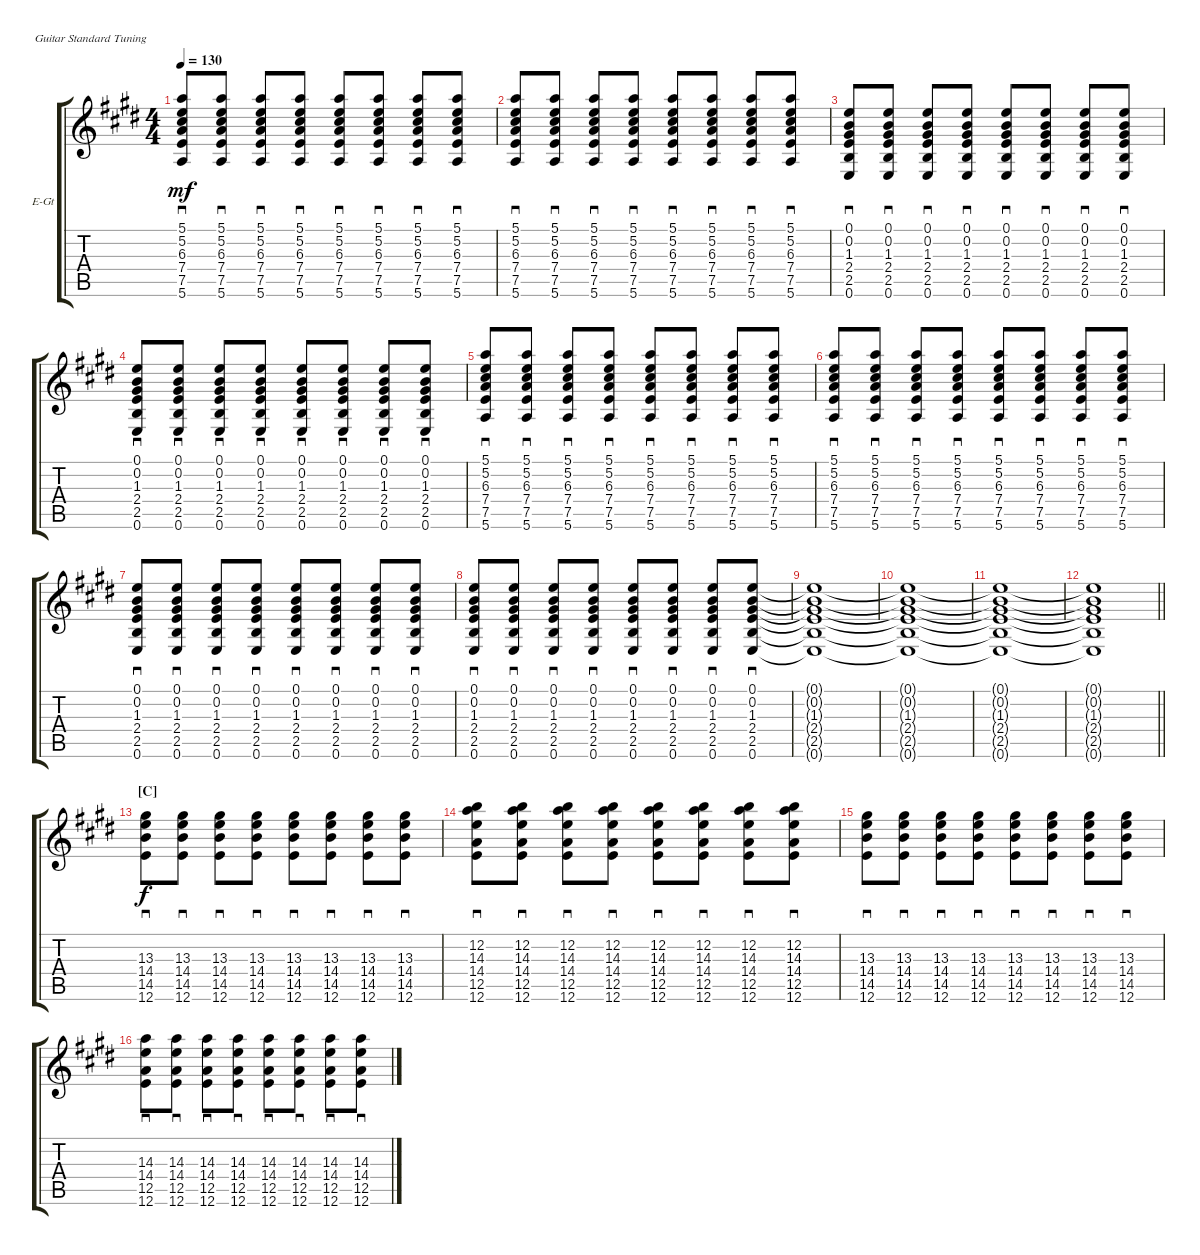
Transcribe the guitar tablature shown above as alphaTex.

\bracketExtendMode groupsimilarinstruments
\firstSystemTrackNameOrientation horizontal
\otherSystemsTrackNameOrientation horizontal
\track ("Albert Hammond Jr." "E-Gt") {instrument electricguitarmuted}
\staff {score tabs}
\tuning (E4 B3 G3 D3 A2 E2)
\ts (4 4)
\tempo 130
\clef g2
\ks e
(5.6 7.5 7.4 6.3 5.2 5.1).8{sd dy mf} (5.6 7.5 7.4 6.3 5.1 5.2).8{sd} (5.6 7.5 7.4 6.3 5.2 5.1).8{sd} (5.6 7.5 7.4 6.3 5.1 5.2).8{sd} (5.6 7.5 7.4 6.3 5.2 5.1).8{sd} (5.6 7.5 7.4 6.3 5.1 5.2).8{sd} (5.6 7.5 7.4 6.3 5.2 5.1).8{sd} (5.6 7.5 7.4 6.3 5.2 5.1).8{sd} |
(5.6 7.5 7.4 6.3 5.2 5.1).8{sd} (5.6 7.5 7.4 6.3 5.1 5.2).8{sd} (5.6 7.5 7.4 6.3 5.2 5.1).8{sd} (5.6 7.5 7.4 6.3 5.1 5.2).8{sd} (5.6 7.5 7.4 6.3 5.2 5.1).8{sd} (5.6 7.5 7.4 6.3 5.1 5.2).8{sd} (5.6 7.5 7.4 6.3 5.2 5.1).8{sd} (5.6 7.5 7.4 6.3 5.2 5.1).8{sd} |
(0.2 1.3 2.4 0.6 2.5 0.1).8{sd} (0.2 1.3 2.4 0.1 2.5 0.6).8{sd} (0.2 1.3 2.4 0.6 2.5 0.1).8{sd} (0.2 1.3 2.4 0.1 2.5 0.6).8{sd} (0.2 1.3 2.4 0.6 2.5 0.1).8{sd} (0.2 1.3 2.4 0.1 2.5 0.6).8{sd} (0.2 1.3 2.4 0.6 2.5 0.1).8{sd} (0.2 1.3 2.4 0.1 2.5 0.6).8{sd} |
(0.2 1.3 2.4 0.6 2.5 0.1).8{sd} (0.2 1.3 2.4 0.1 2.5 0.6).8{sd} (0.2 1.3 2.4 0.6 2.5 0.1).8{sd} (0.2 1.3 2.4 0.1 2.5 0.6).8{sd} (0.2 1.3 2.4 0.6 2.5 0.1).8{sd} (0.2 1.3 2.4 0.1 2.5 0.6).8{sd} (0.2 1.3 2.4 0.6 2.5 0.1).8{sd} (0.2 1.3 2.4 0.1 2.5 0.6).8{sd} |
(5.6 7.5 7.4 6.3 5.2 5.1).8{sd} (5.6 7.5 7.4 6.3 5.1 5.2).8{sd} (5.6 7.5 7.4 6.3 5.2 5.1).8{sd} (5.6 7.5 7.4 6.3 5.1 5.2).8{sd} (5.6 7.5 7.4 6.3 5.2 5.1).8{sd} (5.6 7.5 7.4 6.3 5.1 5.2).8{sd} (5.6 7.5 7.4 6.3 5.2 5.1).8{sd} (5.6 7.5 7.4 6.3 5.2 5.1).8{sd} |
(5.6 7.5 7.4 6.3 5.2 5.1).8{sd} (5.6 7.5 7.4 6.3 5.1 5.2).8{sd} (5.6 7.5 7.4 6.3 5.2 5.1).8{sd} (5.6 7.5 7.4 6.3 5.1 5.2).8{sd} (5.6 7.5 7.4 6.3 5.2 5.1).8{sd} (5.6 7.5 7.4 6.3 5.1 5.2).8{sd} (5.6 7.5 7.4 6.3 5.2 5.1).8{sd} (5.6 7.5 7.4 6.3 5.2 5.1).8{sd} |
(0.2 1.3 2.4 0.6 2.5 0.1).8{sd} (0.2 1.3 2.4 0.1 2.5 0.6).8{sd} (0.2 1.3 2.4 0.6 2.5 0.1).8{sd} (0.2 1.3 2.4 0.1 2.5 0.6).8{sd} (0.2 1.3 2.4 0.6 2.5 0.1).8{sd} (0.2 1.3 2.4 0.1 2.5 0.6).8{sd} (0.2 1.3 2.4 0.6 2.5 0.1).8{sd} (0.2 1.3 2.4 0.1 2.5 0.6).8{sd} |
(0.2 1.3 2.4 0.6 2.5 0.1).8{sd} (0.2 1.3 2.4 0.1 2.5 0.6).8{sd} (0.2 1.3 2.4 0.6 2.5 0.1).8{sd} (0.2 1.3 2.4 0.1 2.5 0.6).8{sd} (0.2 1.3 2.4 0.6 2.5 0.1).8{sd} (0.2 1.3 2.4 0.1 2.5 0.6).8{sd} (0.2 1.3 2.4 0.6 2.5 0.1).8{sd} (0.2 1.3 2.4 0.1 2.5 0.6).8{sd} |
(0.2{t} 1.3{t} 2.4{t} 0.1{t} 2.5{t} 0.6{t}).1 |
(0.2{t} 1.3{t} 2.4{t} 0.1{t} 2.5{t} 0.6{t}).1 |
(0.2{t} 1.3{t} 2.4{t} 0.1{t} 2.5{t} 0.6{t}).1 |
\barLineRight lightlight
(0.2{t} 1.3{t} 2.4{t} 0.1{t} 2.5{t} 0.6{t}).1 |
\section ("C" "")
(13.3 14.4 12.6 14.5).8{sd dy f} (13.3 14.4 12.6 14.5).8{sd} (13.3 14.4 12.6 14.5).8{sd} (13.3 14.4 12.6 14.5).8{sd} (13.3 14.4 12.6 14.5).8{sd} (13.3 14.4 12.6 14.5).8{sd} (13.3 14.4 12.6 14.5).8{sd} (13.3 14.4 12.6 14.5).8{sd} |
(14.3 14.4 12.6 12.5 12.2).8{sd} (14.3 14.4 12.6 12.5 12.2).8{sd} (14.3 14.4 12.6 12.5 12.2).8{sd} (14.3 14.4 12.6 12.5 12.2).8{sd} (14.3 14.4 12.6 12.5 12.2).8{sd} (14.3 14.4 12.6 12.5 12.2).8{sd} (14.3 14.4 12.6 12.5 12.2).8{sd} (14.3 14.4 12.6 12.5 12.2).8{sd} |
(13.3 14.4 12.6 14.5).8{sd} (13.3 14.4 12.6 14.5).8{sd} (13.3 14.4 12.6 14.5).8{sd} (13.3 14.4 12.6 14.5).8{sd} (13.3 14.4 12.6 14.5).8{sd} (13.3 14.4 12.6 14.5).8{sd} (13.3 14.4 12.6 14.5).8{sd} (13.3 14.4 12.6 14.5).8{sd} |
(14.3 14.4 12.6 12.5).8{sd} (14.3 14.4 12.6 12.5).8{sd} (14.3 14.4 12.6 12.5).8{sd} (14.3 14.4 12.6 12.5).8{sd} (14.3 14.4 12.6 12.5).8{sd} (14.3 14.4 12.6 12.5).8{sd} (14.3 14.4 12.6 12.5).8{sd} (14.3 14.4 12.6 12.5).8{sd}
